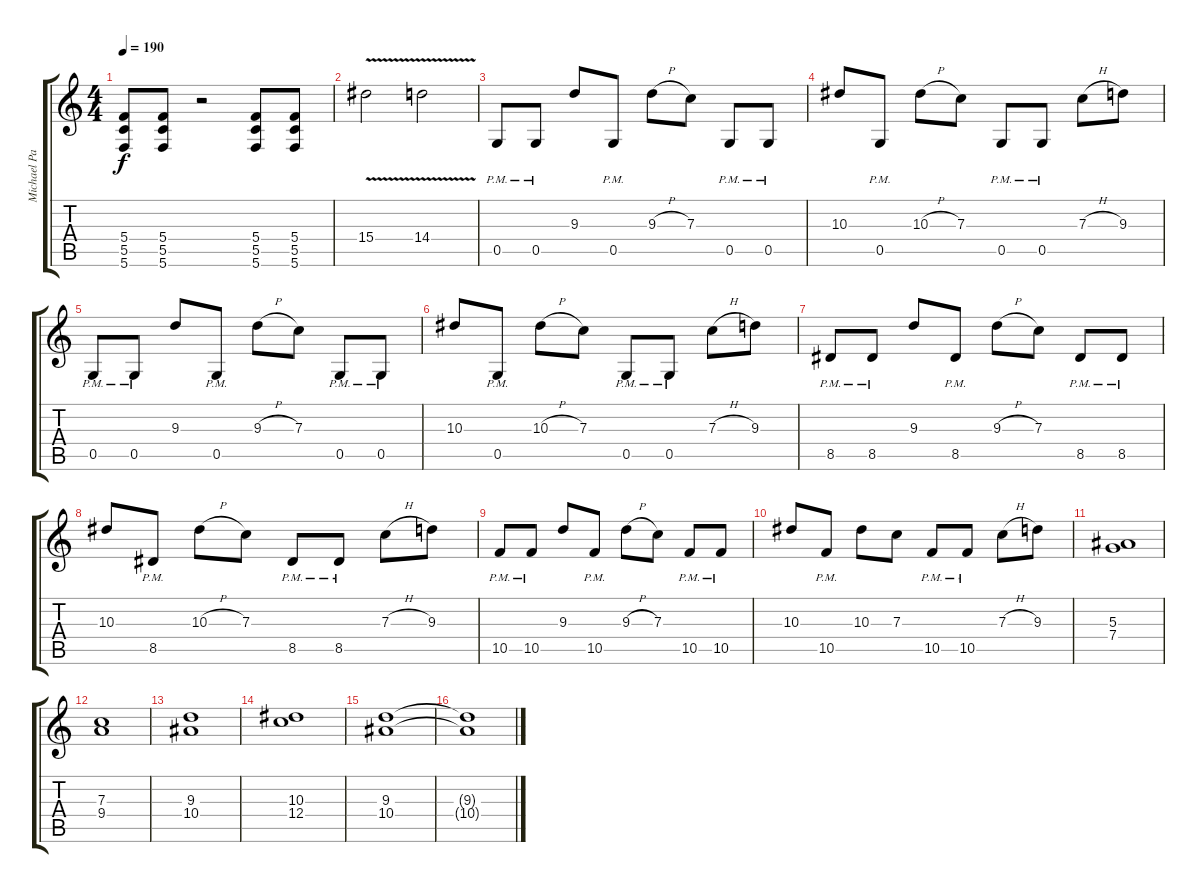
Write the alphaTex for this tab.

\track ("Michael Padget" "Michael Pa") {instrument distortionguitar}
\staff {score tabs}
\tuning (D4 A3 F3 C3 G2 C2) {hide}
\ts (4 4)
\tempo 190
\clef g2
\ks c
(5.4 5.5 5.6).8{dy f} (5.4 5.5 5.6).8 r.2 (5.4 5.5 5.6).8 (5.4 5.5 5.6).8 |
15.4{v}.2 14.4{v}.2 |
0.5{pm}.8 0.5{pm}.8 9.3.8 0.5{pm}.8 9.3{h}.8 7.3.8 0.5{pm}.8 0.5{pm}.8 |
10.3.8 0.5{pm}.8 10.3{h}.8 7.3.8 0.5{pm}.8 0.5{pm}.8 7.3{h}.8 9.3.8 |
0.5{pm}.8 0.5{pm}.8 9.3.8 0.5{pm}.8 9.3{h}.8 7.3.8 0.5{pm}.8 0.5{pm}.8 |
10.3.8 0.5{pm}.8 10.3{h}.8 7.3.8 0.5{pm}.8 0.5{pm}.8 7.3{h}.8 9.3.8 |
8.5{pm}.8 8.5{pm}.8 9.3.8 8.5{pm}.8 9.3{h}.8 7.3.8 8.5{pm}.8 8.5{pm}.8 |
10.3.8 8.5{pm}.8 10.3{h}.8 7.3.8 8.5{pm}.8 8.5{pm}.8 7.3{h}.8 9.3.8 |
10.5{pm}.8 10.5{pm}.8 9.3.8 10.5{pm}.8 9.3{h}.8 7.3.8 10.5{pm}.8 10.5{pm}.8 |
10.3.8 10.5{pm}.8 10.3.8 7.3.8 10.5{pm}.8 10.5{pm}.8 7.3{h}.8 9.3.8 |
(5.3 7.4).1{volume 12} |
(7.3 9.4).1 |
(9.3 10.4).1 |
(10.3 12.4).1 |
(9.3 10.4).1 |
(9.3{t} 10.4{t}).1
